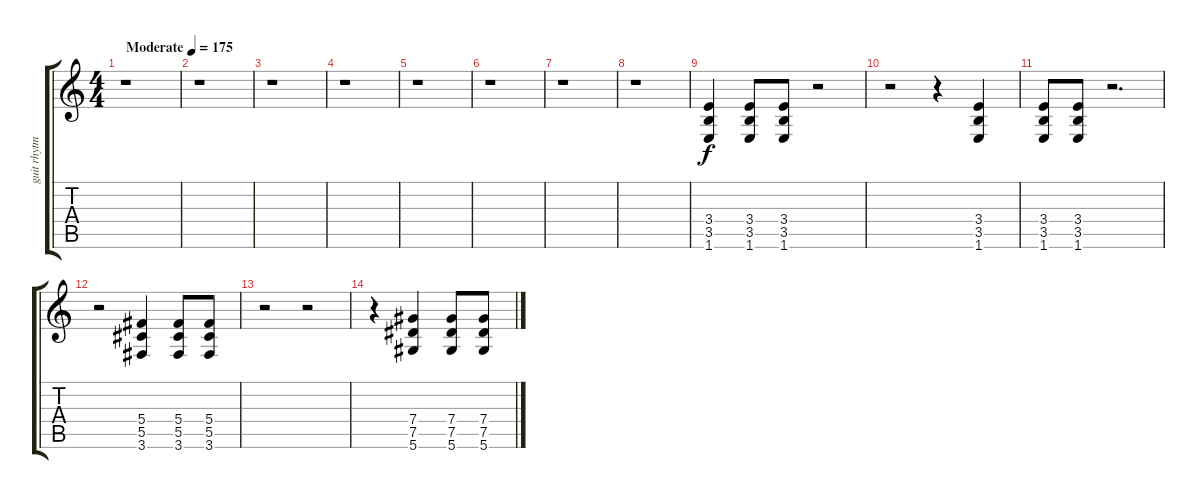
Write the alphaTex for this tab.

\track ("guit rhytm" "guit rhytm") {instrument distortionguitar}
\staff {score tabs}
\tuning (Eb4 Bb3 Gb3 Db3 Ab2 Eb2) {hide}
\ts (4 4)
\tempo (175 "Moderate")
\clef g2
\ks c
r.1{dy f instrument distortionguitar} |
r.1 |
r.1 |
r.1 |
r.1 |
r.1 |
r.1 |
r.1 |
(3.4 3.5 1.6).4 (3.4 3.5 1.6).8 (3.4 3.5 1.6).8 r.2 |
r.2 r.4 (3.4 3.5 1.6).4 |
(3.4 3.5 1.6).8 (3.4 3.5 1.6).8 r.2{d} |
r.2 (5.4 5.5 3.6).4 (5.4 5.5 3.6).8 (5.4 5.5 3.6).8 |
r.2 r.2 |
r.4 (7.4 7.5 5.6).4 (7.4 7.5 5.6).8 (7.4 7.5 5.6).8
